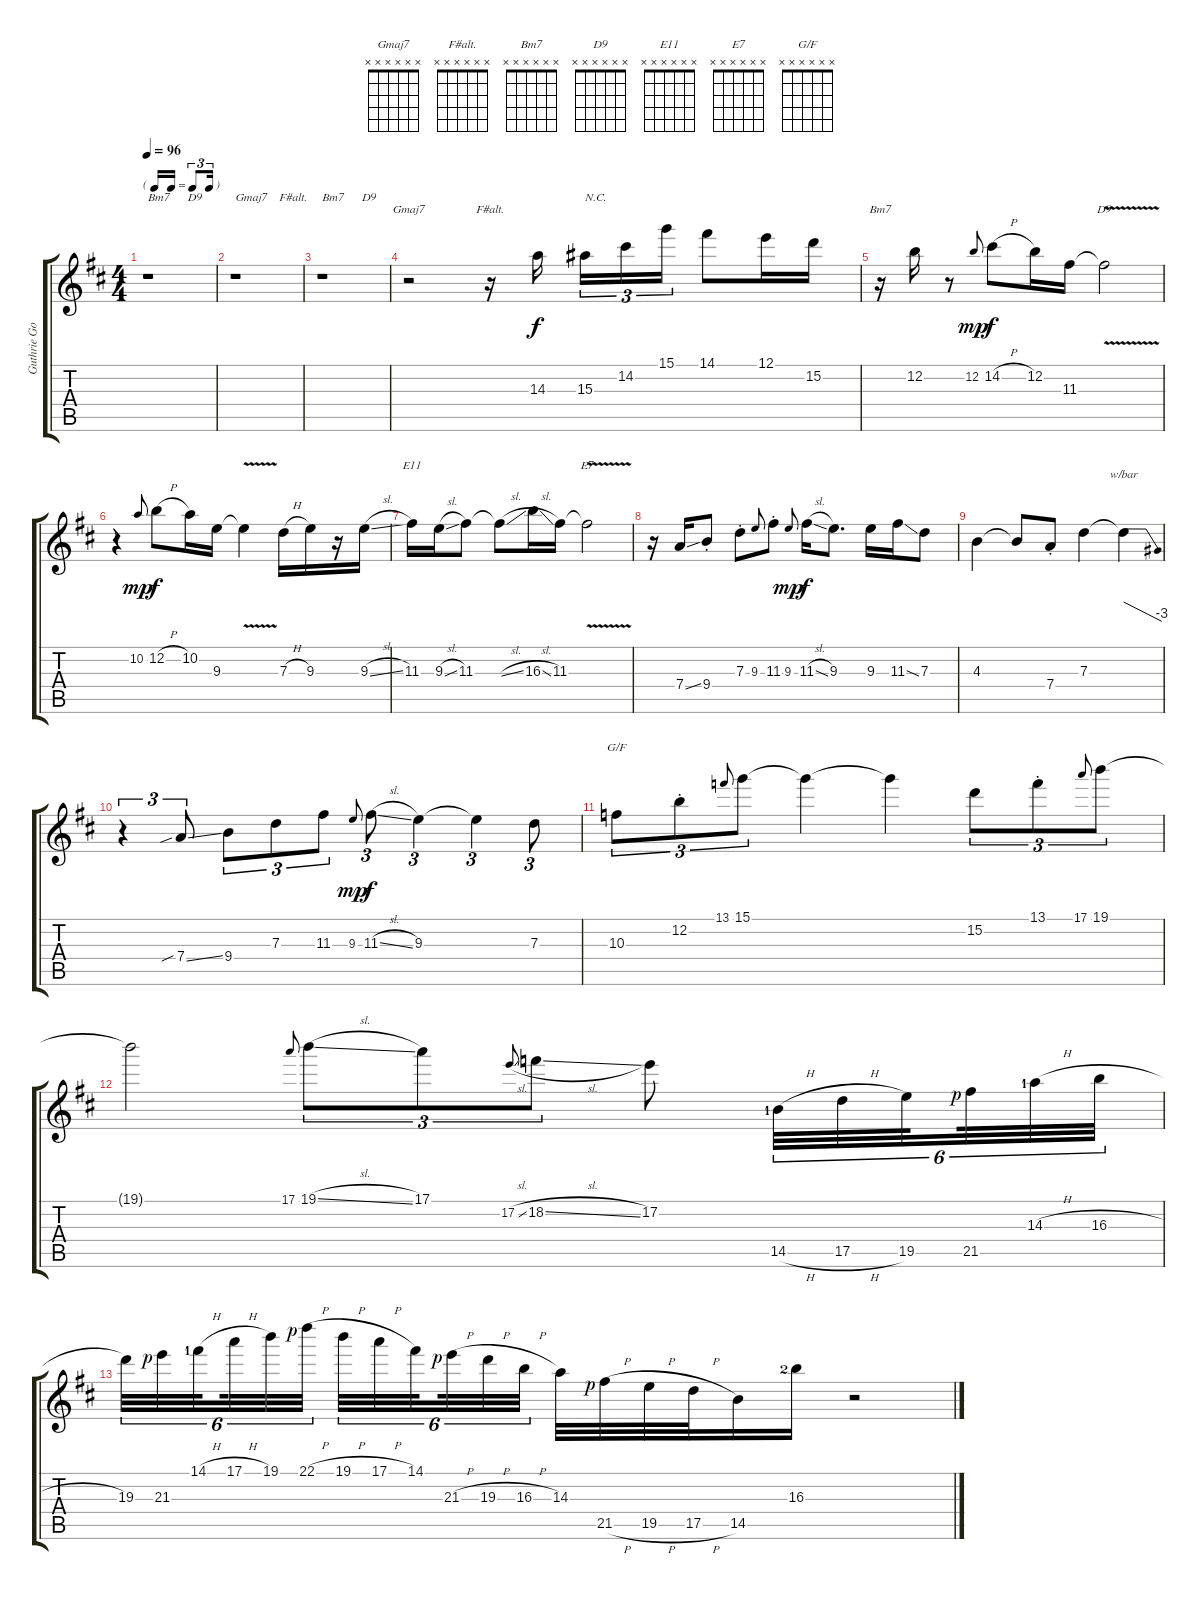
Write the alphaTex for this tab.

\track ("Guthrie Govan" "Guthrie Go") {instrument electricguitarjazz}
\staff {score tabs}
\tuning (E4 B3 G3 D3 A2 E2) {hide}
\chord ("Gmaj7" x x x x x x)
\chord ("F#alt." x x x x x x)
\chord ("Bm7" x x x x x x)
\chord ("D9" x x x x x x)
\chord ("E11" x x x x x x)
\chord ("E7" x x x x x x)
\chord ("G/F" x x x x x x)
\ts (4 4)
\tf triplet16th
\tempo 96
\clef g2
\ks d
r.1{txt "Bm7      D9" dy f} |
r.1{txt "Gmaj7    F#alt."} |
r.1{txt "Bm7      D9"} |
r.2{ch "Gmaj7" instrument electricguitarjazz} r.16{ch "F#alt."} 14.3.16{beam splitsecondary} 15.3.16{tu (3 2) txt "N.C."} 14.2.16{tu (3 2)} 15.1.16{tu (3 2)} 14.1.8 12.1.16 15.2.16 |
r.16{ch "Bm7"} 12.2.16 r.8 12.2.8{gr onbeat dy mp} 14.2{h}.8{dy f instrument distortionguitar} 12.2.16 11.3.16 11.3{v t}.2{ch "D9"} |
r.4 10.2.8{gr onbeat dy mp} 12.2{h}.8{dy f} 10.2.16 9.3.16 9.3{v t}.4 7.3{h}.16 9.3.16 r.16 9.3{sl}.16 |
11.3.16{ch "E11"} 9.3{sl}.16 11.3.8 11.3{sl t}.8 16.3{sl}.16 11.3.16 11.3{v t}.2{ch "E7"} |
r.16 7.4{ss}.16 9.4{st}.8 7.3{st}.8 9.3.8{gr onbeat} 11.3{st}.8 9.3.8{gr onbeat dy mp} 11.3{sl}.16{dy f} 9.3.8{d} 9.3.16 11.3{ss}.16 7.3.8 |
4.3.4 4.3{t}.8 7.4{st}.8 7.3.4 7.3{t}.4{tbe (dive default 0 0 60 -12)} |
r.4{tu (3 2)} 7.4{sib ss}.8{tu (3 2)} 9.4.8{tu (3 2)} 7.3.8{tu (3 2)} 11.3.8{tu (3 2)} 9.3.8{gr onbeat dy mp} 11.3{sl}.8{tu (3 2) dy f} 9.3.4{tu (3 2)} 9.3{t}.4{tu (3 2)} 7.3.8{tu (3 2)} |
10.3.8{tu (3 2) ch "G/F"} 12.2{st}.8{tu (3 2)} 13.1.8{gr onbeat} 15.1.8{tu (3 2)} 15.1{t}.4 15.1{t}.4 15.2.8{tu (3 2)} 13.1{st}.8{tu (3 2)} 17.1.8{gr onbeat} 19.1.8{tu (3 2)} |
19.1{t}.2 17.1.8{gr onbeat} 19.1{sl}.8{tu (3 2)} 17.1.8{tu (3 2)} 17.2{sl}.8{gr onbeat} 18.2{sl}.8{tu (3 2)} 17.2.8 14.5{h lf 2}.32{tu (6 4) instrument electricguitarjazz} 17.5{h}.32{tu (6 4)} 19.5.32{tu (6 4) beam splitsecondary} 21.5{rf 1}.32{tu (6 4)} 14.3{h lf 2}.32{tu (6 4)} 16.3{h}.32{tu (6 4)} |
19.3.32{tu (6 4)} 21.3{rf 1}.32{tu (6 4)} 14.1{h lf 2}.32{tu (6 4) beam splitsecondary} 17.1{h}.32{tu (6 4)} 19.1.32{tu (6 4)} 22.1{h rf 1}.32{tu (6 4) beam splitsecondary} 19.1{h}.32{tu (6 4)} 17.1{h}.32{tu (6 4)} 14.1.32{tu (6 4) beam splitsecondary} 21.3{h rf 1}.32{tu (6 4)} 19.3{h}.32{tu (6 4)} 16.3{h}.32{tu (6 4)} 14.3.32 21.5{h rf 1}.32 19.5{h}.32 17.5{h}.32 14.5.16 16.3{lf 3}.16 r.2
